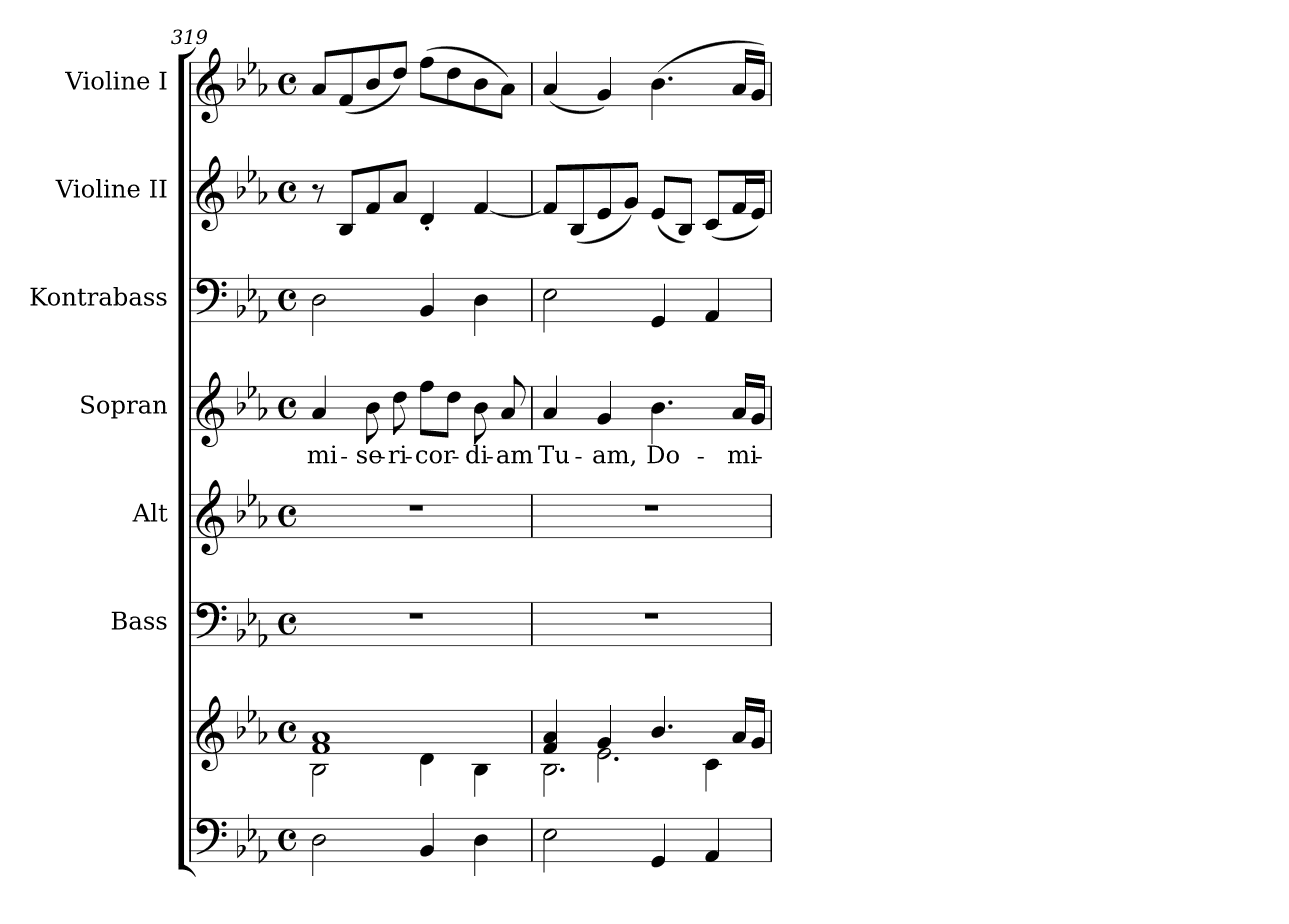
**kern	**kern	**kern	**kern	**kern	**text	**kern	**kern	**kern
*part7	*part7	*part6	*part5	*part4	*part4	*part3	*part2	*part1
*staff8	*staff7	*staff6	*staff5	*staff4	*staff4	*staff3	*staff2	*staff1
*	*	*I"Bass	*I"Alt	*I"Sopran	*	*I"Kontrabass	*I"Violine II	*I"Violine I
*	*	*I'B.	*I'A.	*I'S.	*	*I'Kb.	*I'Vl. II	*I'Vl. I
*clefF4	*clefG2	*clefF4	*clefG2	*clefG2	*	*clefF4	*clefG2	*clefG2
*	*	*	*	*	*	*ITrd7c12	*	*
*k[b-e-a-]	*k[b-e-a-]	*k[b-e-a-]	*k[b-e-a-]	*k[b-e-a-]	*	*k[b-e-a-]	*k[b-e-a-]	*k[b-e-a-]
*E-:	*E-:	*E-:	*E-:	*E-:	*	*E-:	*E-:	*E-:
*M4/4	*M4/4	*M4/4	*M4/4	*M4/4	*	*M4/4	*M4/4	*M4/4
*met(c)	*met(c)	*met(c)	*met(c)	*met(c)	*	*met(c)	*met(c)	*met(c)
=319	=319	=319	=319	=319	=319	=319	=319	=319
*	*^	*	*	*	*	*	*	*
!	!	!	!	!	!	!LO:LY:b	!	!	!
2D\	1f 1a-	2B-\	1r	1r	4a-/	mi-	2DD\	8r	8a-/L
.	.	.	.	.	.	.	.	8B-/L	(<8f/
!	!	!	!	!	!	!LO:LY:b	!	!	!
.	.	.	.	.	8b-\	-se-	.	8f/	8b-/
!	!	!	!	!	!	!LO:LY:b	!	!	!
.	.	.	.	.	8dd\	-ri-	.	8a-/J	8dd/J)
!	!	!	!	!	!	!LO:LY:b	!	!	!
4BB-/	.	4d\	.	.	8ff\L	-cor-	4BBB-/	4d'</	(>8ff\L
.	.	.	.	.	8dd\J	.	.	.	8dd\
!	!	!	!	!	!	!LO:LY:b	!	!	!
4D\	.	4B-\	.	.	8b-\	-di-	4DD\	[4f/	8b-\
!	!	!	!	!	!	!LO:LY:b	!	!	!
.	.	.	.	.	8a-/	-am	.	.	8a-\J)
=320	=320	=320	=320	=320	=320	=320	=320	=320	=320
*	*	*^	*	*	*	*	*	*	*
!	!	!	!	!	!	!	!LO:LY:b	!	!	!
2E-\	4f/ 4a-/	2.B-\	4ryy	1r	1r	4a-/	Tu-	2EE-\	8f/L]	(<4a-/
.	.	.	.	.	.	.	.	.	(<8B-/	.
!	!	!	!	!	!	!	!LO:LY:b	!	!	!
.	4g/	.	2.e-\	.	.	4g/	-am,	.	8e-/	4g/)
.	.	.	.	.	.	.	.	.	8g/J)	.
!	!	!	!	!	!	!	!LO:LY:b	!	!	!
4GG/	4.b-/	.	.	.	.	4.b-\	Do-	4GGG/	(<8e-/L	(>4.b-\
.	.	.	.	.	.	.	.	.	8B-/J)	.
4AA-/	.	4c\	.	.	.	.	.	4AAA-/	(<8c/L	.
!	!	!	!	!	!	!	!LO:LY:b	!	!	!
.	16a-/LL	.	.	.	.	16a-/LL	-mi-	.	16f/L	16a-/LL
.	16g/JJ	.	.	.	.	16g/JJ	.	.	16e-/JJ)	16g/JJ)
*	*v	*v	*v	*	*	*	*	*	*	*
=	=	=	=	=	=	=	=	=
*-	*-	*-	*-	*-	*-	*-	*-	*-
